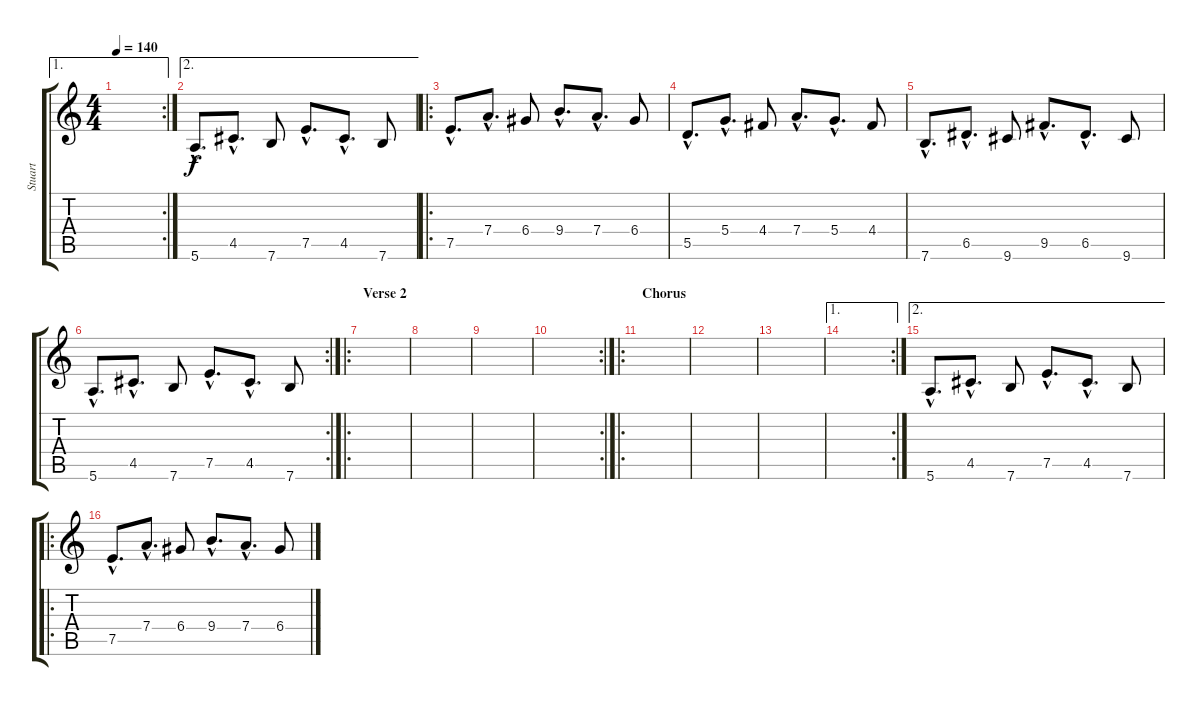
\track ("Stuart" "Stuart") {instrument overdrivenguitar}
\staff {score tabs}
\tuning (E4 B3 G3 D3 A2 E2) {hide}
\ae 1
\rc 2
\ts (4 4)
\tempo 140
\clef g2
\ks c
|
\ae 2
5.6{hac}.8{d} 4.5{hac}.8{d} 7.6.8 7.5{hac}.8{d} 4.5{hac}.8{d} 7.6.8 |
\ro
7.5{hac}.8{d} 7.4{hac}.8{d} 6.4.8 9.4{hac}.8{d} 7.4{hac}.8{d} 6.4.8 |
5.5{hac}.8{d} 5.4{hac}.8{d} 4.4.8 7.4{hac}.8{d} 5.4{hac}.8{d} 4.4.8 |
7.6{hac}.8{d} 6.5{hac}.8{d} 9.6.8 9.5{hac}.8{d} 6.5{hac}.8{d} 9.6.8 |
\rc 2
5.6{hac}.8{d} 4.5{hac}.8{d} 7.6.8 7.5{hac}.8{d} 4.5{hac}.8{d} 7.6.8 |
\ro
\section ("" "Verse 2")
|
|
|
\rc 2
|
\ro
\section ("" "Chorus")
|
|
|
\ae 1
\rc 2
|
\ae 2
5.6{hac}.8{d} 4.5{hac}.8{d} 7.6.8 7.5{hac}.8{d} 4.5{hac}.8{d} 7.6.8 |
\ro
7.5{hac}.8{d} 7.4{hac}.8{d} 6.4.8 9.4{hac}.8{d} 7.4{hac}.8{d} 6.4.8
